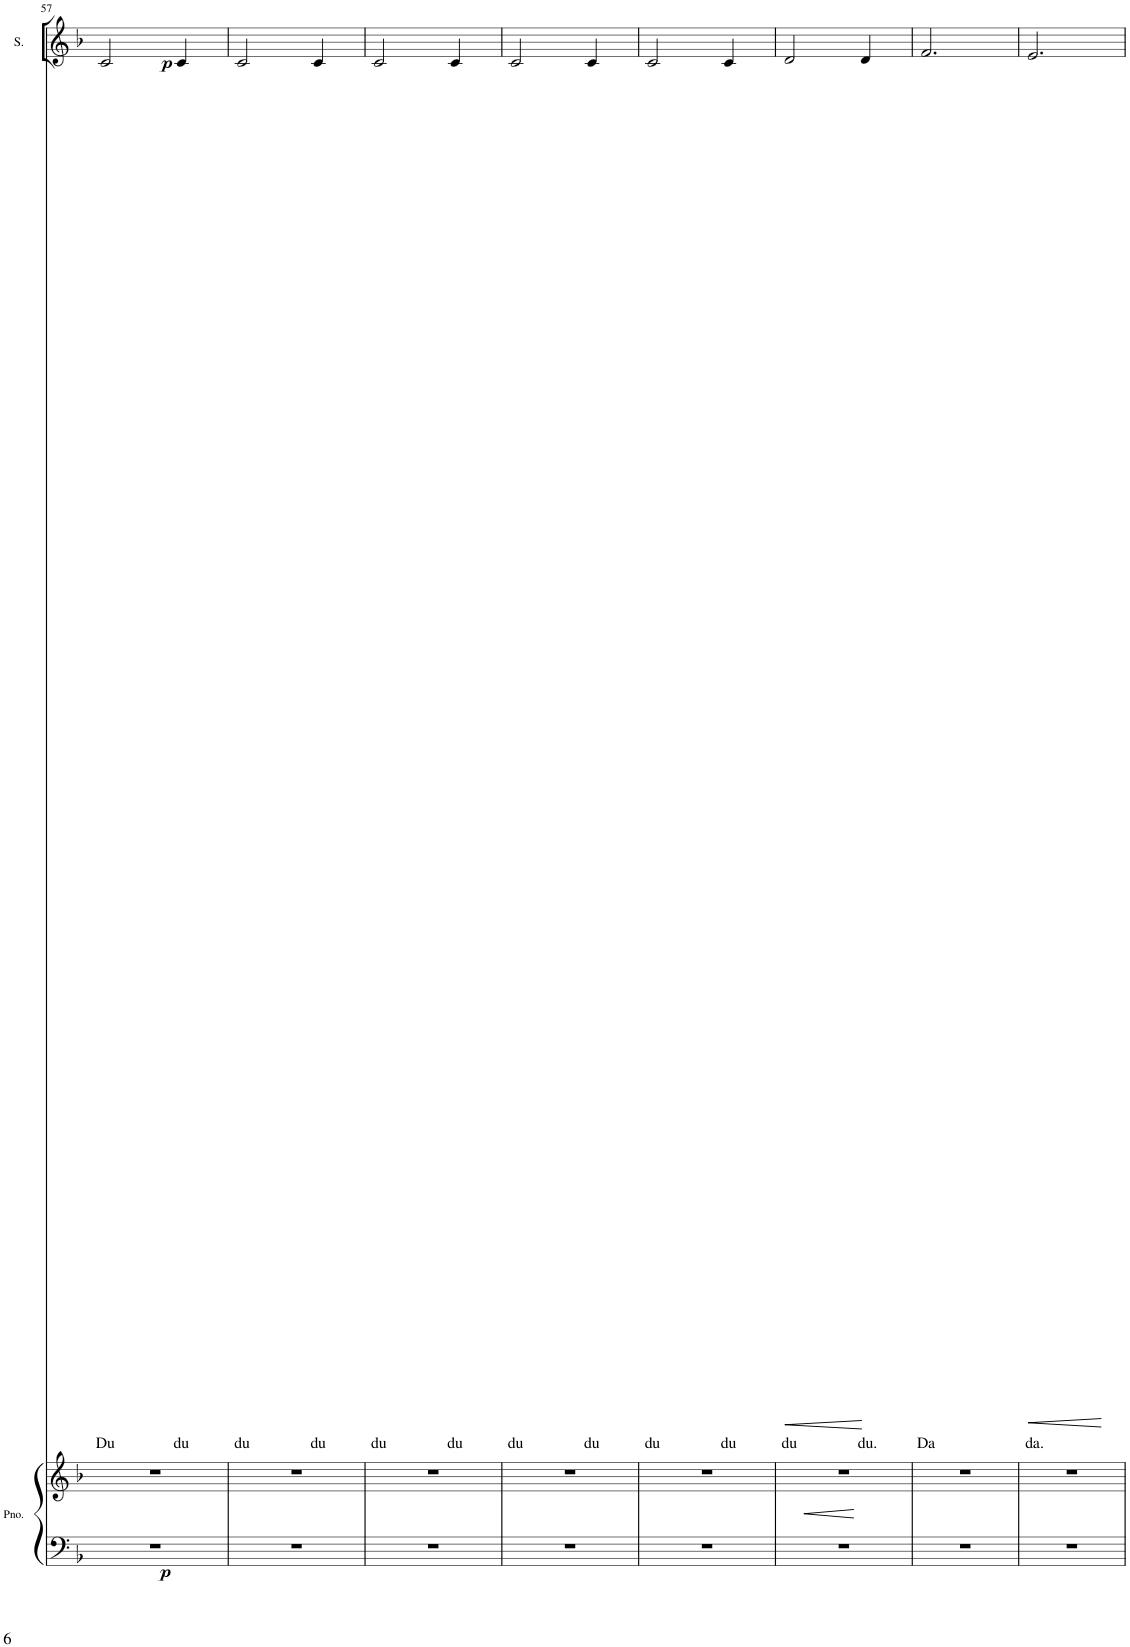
**kern	**text	**dynam
*part1	*part1	*part1
*staff1	*staff1	*staff1
*I"Soprano	*	*
*I'S.	*	*
!!LO:PB:g=z
*clefG2	*	*
*k[b-]	*	*
*M3/4	*	*
=57	=57	=57
!	!LO:LY:b	!LO:DY:b
2c/	Du	p
!	!LO:LY:b	!
4c/	du	.
=58	=58	=58
!	!LO:LY:b	!
2c/	du	.
!	!LO:LY:b	!
4c/	du	.
=59	=59	=59
!	!LO:LY:b	!
2c/	du	.
!	!LO:LY:b	!
4c/	du	.
=60	=60	=60
!	!LO:LY:b	!
2c/	du	.
!	!LO:LY:b	!
4c/	du	.
=61	=61	=61
!	!LO:LY:b	!
2c/	du	.
!	!LO:LY:b	!
4c/	du	.
=62	=62	=62
!	!LO:LY:b	!LO:HP:b
2d/	du	<
!	!LO:LY:b	!
4d/	du.	[
=63	=63	=63
!	!LO:LY:b	!
2.f/	Da	.
=64	=64	=64
!	!LO:LY:b	!LO:HP:b
2.e/	da.	<
.	.	[
=	=	=
*-	*-	*-
